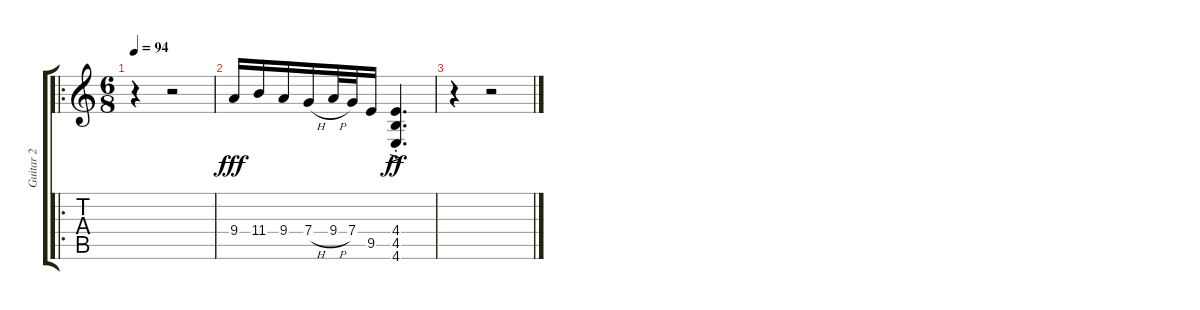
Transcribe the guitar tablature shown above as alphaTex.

\track ("Guitar 2" "Guitar 2") {instrument overdrivenguitar}
\staff {score tabs}
\tuning (D4 A3 F3 C3 G2 C2) {hide}
\ro
\ts (6 8)
\tempo 94
\clef g2
\ks c
r.4{dy fff} r.2 |
9.4.16 11.4.16 9.4.16 7.4{h}.16 9.4{h}.32 7.4.32 9.5.16 (4.4{ac st} 4.5{ac st} 4.6{ac st}).4{d dy ff} |
r.4 r.2
